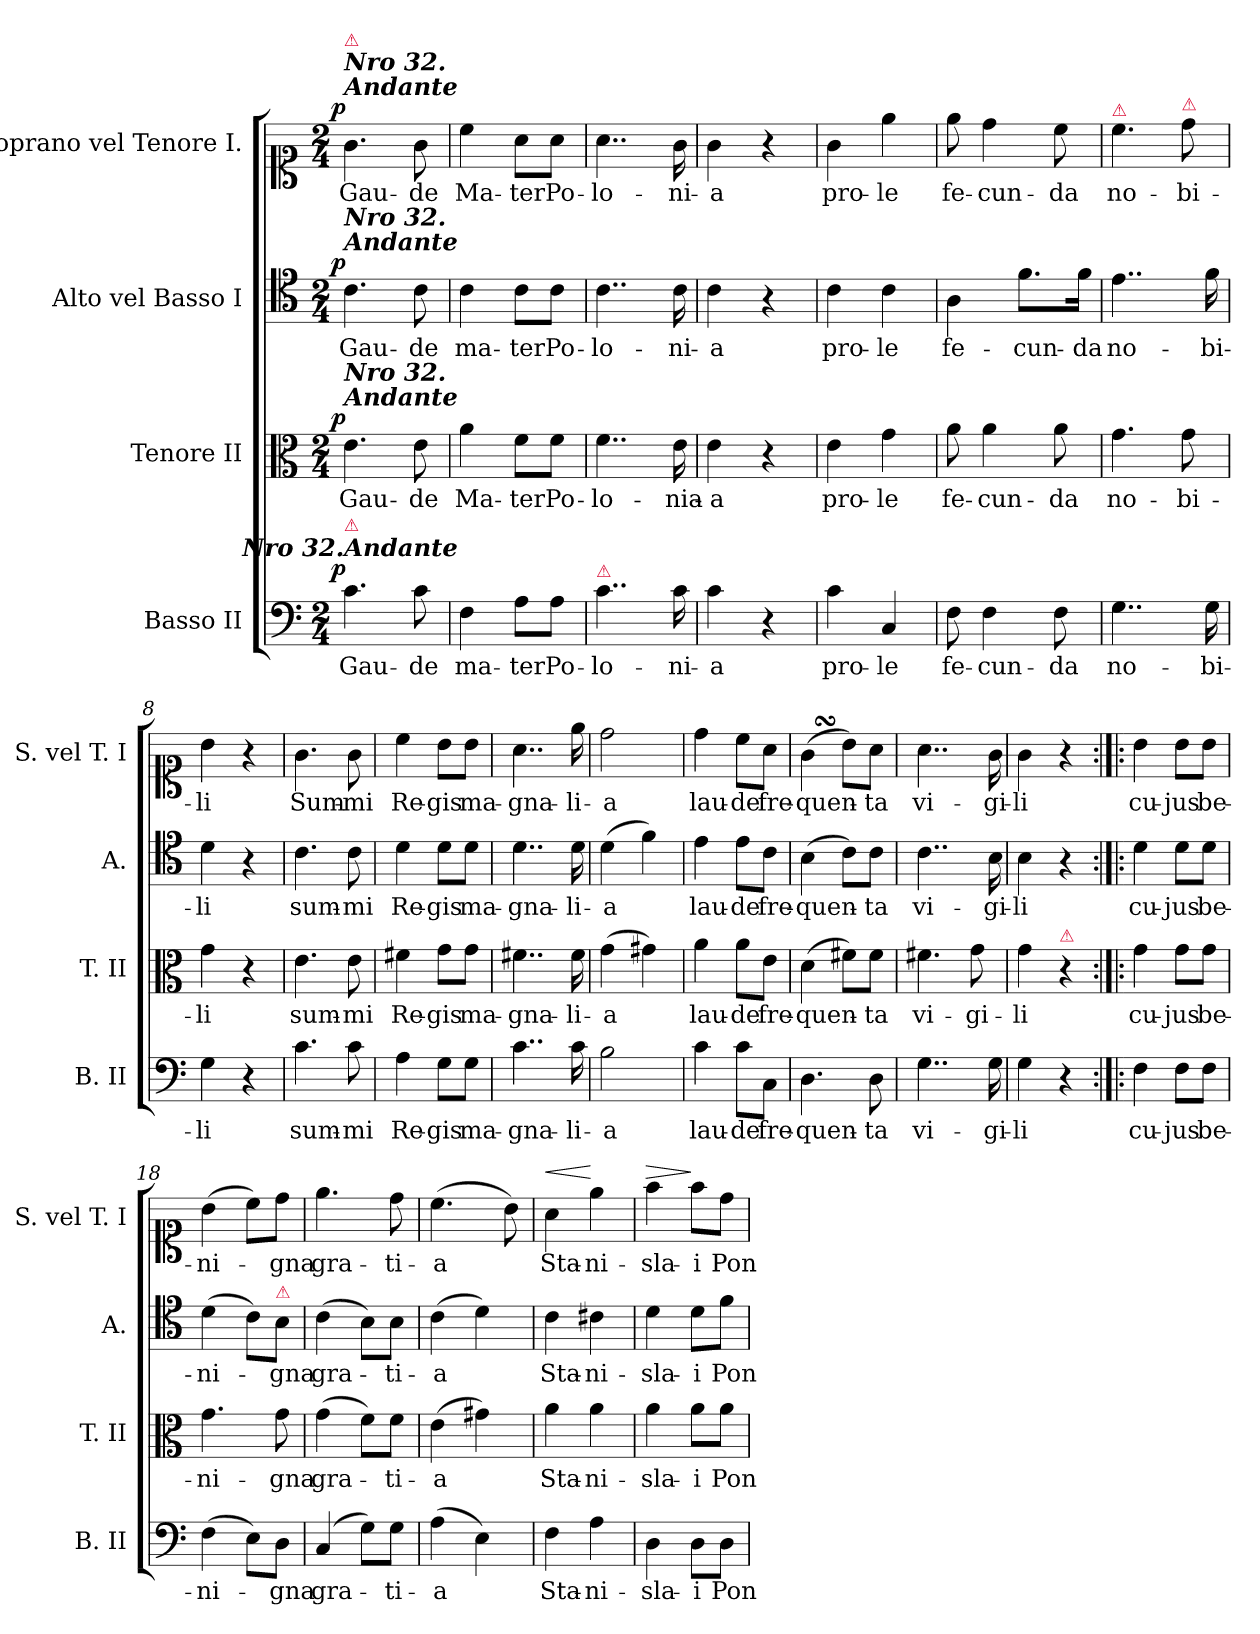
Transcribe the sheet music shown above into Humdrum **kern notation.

**kern	**text	**dynam	**kern	**text	**dynam	**kern	**text	**dynam	**kern	**text	**dynam
*part4	*part4	*part4	*part3	*part3	*part3	*part2	*part2	*part2	*part1	*part1	*part1
*staff4	*staff4	*staff4	*staff3	*staff3	*staff3	*staff2	*staff2	*staff2	*staff1	*staff1	*staff1
*I"Basso II	*	*	*I"Tenore II	*	*	*I"Alto vel Basso I	*	*	*I"Soprano vel Tenore I.	*	*
*I'B. II	*	*	*I'T. II	*	*	*I'A.	*	*	*I'S. vel T. I	*	*
*clefF4	*	*	*clefC3	*	*	*clefC4	*	*	*clefC1	*	*
*k[]	*	*	*k[]	*	*	*k[]	*	*	*k[]	*	*
*M2/4	*	*	*M2/4	*	*	*M2/4	*	*	*M2/4	*	*
=1	=1	=1	=1	=1	=1	=1	=1	=1	=1	=1	=1
!	!	!	!	!	!	!	!	!	!LO:TX:a:Bi:t=Andante	!	!
!	!	!	!	!	!	!	!	!	!LO:TX:a:Bi:t=Nro 32.	!	!
!	!	!	!	!	!	!	!	!	!LO:TX:a:i:color=crimson:t=⚠	!	!
!	!	!	!	!	!	!LO:TX:a:Bi:t=Andante	!	!	!	!	!
!	!	!	!	!	!	!LO:TX:a:Bi:t=Nro 32.	!	!	!	!	!
!	!	!	!LO:TX:a:Bi:t=Andante	!	!	!	!	!	!	!	!
!	!	!	!LO:TX:a:Bi:t=Nro 32.	!	!	!	!	!	!	!	!
!LO:TX:a:Bi:t=Andante	!	!	!	!	!	!	!	!	!	!	!
!LO:TX:a:Bi:rj:t=Nro 32.	!	!	!	!	!	!	!	!	!	!	!
!LO:TX:a:color=crimson:t=⚠	!	!	!	!	!	!	!	!	!	!	!
!	!	!LO:DY:a:rj	!	!	!LO:DY:a:rj	!	!	!LO:DY:a:rj	!	!	!LO:DY:a:rj
4.c\	Gau-	p	4.e\	Gau-	p	4.c\	Gau-	p	4.g\	Gau-	p
8c\	-de	.	8e\	-de	.	8c\	-de	.	8g\	-de	.
=2	=2	=2	=2	=2	=2	=2	=2	=2	=2	=2	=2
4F\	ma-	.	4a\	Ma-	.	4c\	ma-	.	4cc\	Ma-	.
8A\L	-ter	.	8f\L	-ter	.	8c\L	-ter	.	8a\L	-ter	.
8A\J	Po-	.	8f\J	Po-	.	8c\J	Po-	.	8a\J	Po-	.
=3	=3	=3	=3	=3	=3	=3	=3	=3	=3	=3	=3
!LO:TX:a:color=crimson:t=⚠	!	!	!	!	!	!	!	!	!	!	!
4..c\	-lo-	.	4..f\	-lo-	.	4..c\	-lo-	.	4..a\	-lo-	.
16c\	-ni-	.	16e\	-nia-	.	16c\	-ni-	.	16g\	-ni-	.
=4	=4	=4	=4	=4	=4	=4	=4	=4	=4	=4	=4
4c\	-a	.	4e\	-a	.	4c\	-a	.	4g\	-a	.
4r	.	.	4r	.	.	4r	.	.	4r	.	.
=5	=5	=5	=5	=5	=5	=5	=5	=5	=5	=5	=5
4c\	pro-	.	4e\	pro-	.	4c\	pro-	.	4g\	pro-	.
4C/	-le	.	4g\	-le	.	4c\	-le	.	4ee\	-le	.
=6	=6	=6	=6	=6	=6	=6	=6	=6	=6	=6	=6
8F\	fe-	.	8a\	fe-	.	4A\	fe-	.	8ee\	fe-	.
4F\	-cun-	.	4a\	-cun-	.	.	.	.	4dd\	-cun-	.
.	.	.	.	.	.	8.f\L	-cun-	.	.	.	.
8F\	-da	.	8a\	-da	.	.	.	.	8cc\	-da	.
.	.	.	.	.	.	16f\Jk	-da	.	.	.	.
=7	=7	=7	=7	=7	=7	=7	=7	=7	=7	=7	=7
!	!	!	!	!	!	!	!	!	!LO:TX:a:color=crimson:t=⚠	!	!
4..G\	no-	.	4.g\	no-	.	4..e\	no-	.	4.cc\	no-	.
!	!	!	!	!	!	!	!	!	!LO:TX:a:color=crimson:t=⚠	!	!
.	.	.	8g\	-bi-	.	.	.	.	8dd\	-bi-	.
16G\	-bi-	.	.	.	.	16f\	-bi-	.	.	.	.
=8	=8	=8	=8	=8	=8	=8	=8	=8	=8	=8	=8
4G\	-li	.	4g\	-li	.	4d\	-li	.	4b\	-li	.
4r	.	.	4r	.	.	4r	.	.	4r	.	.
=9	=9	=9	=9	=9	=9	=9	=9	=9	=9	=9	=9
4.c\	sum-	.	4.e\	sum-	.	4.c\	sum-	.	4.g\	Sum-	.
8c\	-mi	.	8e\	-mi	.	8c\	-mi	.	8g\	-mi	.
=10	=10	=10	=10	=10	=10	=10	=10	=10	=10	=10	=10
4A\	Re-	.	4f#X\	Re-	.	4d\	Re-	.	4cc\	Re-	.
8G\L	-gis	.	8g\L	-gis	.	8d\L	-gis	.	8b\L	-gis	.
8G\J	ma-	.	8g\J	ma-	.	8d\J	ma-	.	8b\J	ma-	.
=11	=11	=11	=11	=11	=11	=11	=11	=11	=11	=11	=11
4..c\	-gna-	.	4..f#X\	-gna-	.	4..d\	-gna-	.	4..a\	-gna-	.
16c\	-li-	.	16f#\	-li-	.	16d\	-li-	.	16ee\	-li-	.
=12	=12	=12	=12	=12	=12	=12	=12	=12	=12	=12	=12
2B\	-a	.	(>4g\	-a	.	(>4d\	-a	.	2dd\	-a	.
.	.	.	4g#X\)	.	.	4f\)	.	.	.	.	.
=13	=13	=13	=13	=13	=13	=13	=13	=13	=13	=13	=13
4c\	lau-	.	4a\	lau-	.	4e\	lau-	.	4dd\	lau-	.
8c\L	-de	.	8a\L	-de	.	8e\L	-de	.	8cc\L	-de	.
8C\J	fre-	.	8e\J	fre-	.	8c\J	fre-	.	8a\J	fre-	.
=14	=14	=14	=14	=14	=14	=14	=14	=14	=14	=14	=14
4.D\	-quen-	.	(>4d\	-quen-	.	(>4B\	-quen-	.	(>4gSSS\	-quen-	.
.	.	.	8f#X\L)	.	.	8c\L)	.	.	8b\L)	.	.
8D\	-ta	.	8f#\J	-ta	.	8c\J	-ta	.	8a\J	-ta	.
=15	=15	=15	=15	=15	=15	=15	=15	=15	=15	=15	=15
4..G\	vi-	.	4.f#X\	vi-	.	4..c\	vi-	.	4..a\	vi-	.
.	.	.	8g\	-gi-	.	.	.	.	.	.	.
16G\	-gi-	.	.	.	.	16B\	-gi-	.	16g\	-gi-	.
=16	=16	=16	=16	=16	=16	=16	=16	=16	=16	=16	=16
4G\	-li	.	4g\	-li	.	4B\	-li	.	4g\	-li	.
!	!	!	!LO:TX:a:color=crimson:t=⚠	!	!	!	!	!	!	!	!
4r	.	.	4r	.	.	4r	.	.	4r	.	.
=17:|!|:	=17:|!|:	=17:|!|:	=17:|!|:	=17:|!|:	=17:|!|:	=17:|!|:	=17:|!|:	=17:|!|:	=17:|!|:	=17:|!|:	=17:|!|:
4F\	cu-	.	4g\	cu-	.	4d\	cu-	.	4b\	cu-	.
8F\L	-jus	.	8g\L	-jus	.	8d\L	-jus	.	8b\L	-jus	.
8F\J	be-	.	8g\J	be-	.	8d\J	be-	.	8b\J	be-	.
=18	=18	=18	=18	=18	=18	=18	=18	=18	=18	=18	=18
(>4F\	-ni-	.	4.g\	-ni-	.	(>4d\	-ni-	.	(>4b\	-ni-	.
8E\L)	.	.	.	.	.	8c\L)	.	.	8cc\L)	.	.
!	!	!	!	!	!	!LO:TX:a:color=crimson:t=⚠	!	!	!	!	!
8D\J	-gna	.	8g\	-gna	.	8B\J	-gna	.	8dd\J	-gna	.
=19	=19	=19	=19	=19	=19	=19	=19	=19	=19	=19	=19
(<4C/	gra-	.	(>4g\	gra-	.	(>4c\	gra-	.	4.ee\	gra-	.
8G\L)	.	.	8f\L)	.	.	8B\L)	.	.	.	.	.
8G\J	-ti-	.	8f\J	-ti-	.	8B\J	-ti-	.	8dd\	-ti-	.
=20	=20	=20	=20	=20	=20	=20	=20	=20	=20	=20	=20
(>4A\	-a	.	(>4e\	-a	.	(>4c\	-a	.	(>4.cc\	-a	.
4E\)	.	.	4g#X\)	.	.	4d\)	.	.	.	.	.
.	.	.	.	.	.	.	.	.	8b\)	.	.
=21	=21	=21	=21	=21	=21	=21	=21	=21	=21	=21	=21
!	!	!	!	!	!	!	!	!	!	!	!LO:HP:a
4F\	Sta-	.	4a\	Sta-	.	4c\	Sta-	.	4a\	Sta-	<
4A\	-ni-	.	4a\	-ni-	.	4c#X\	-ni-	.	4ee\	-ni-	[
=22	=22	=22	=22	=22	=22	=22	=22	=22	=22	=22	=22
!	!	!	!	!	!	!	!	!	!	!	!LO:HP:a
4D\	-sla-	.	4a\	-sla-	.	4d\	-sla-	.	4ff\	-sla-	>
8D\L	-i	.	8a\L	-i	.	8d\L	-i	.	8ff\L	-i	]
8D\J	Pon-	.	8a\J	Pon-	.	8f\J	Pon-	.	8dd\J	Pon-	.
=	=	=	=	=	=	=	=	=	=	=	=
*-	*-	*-	*-	*-	*-	*-	*-	*-	*-	*-	*-
